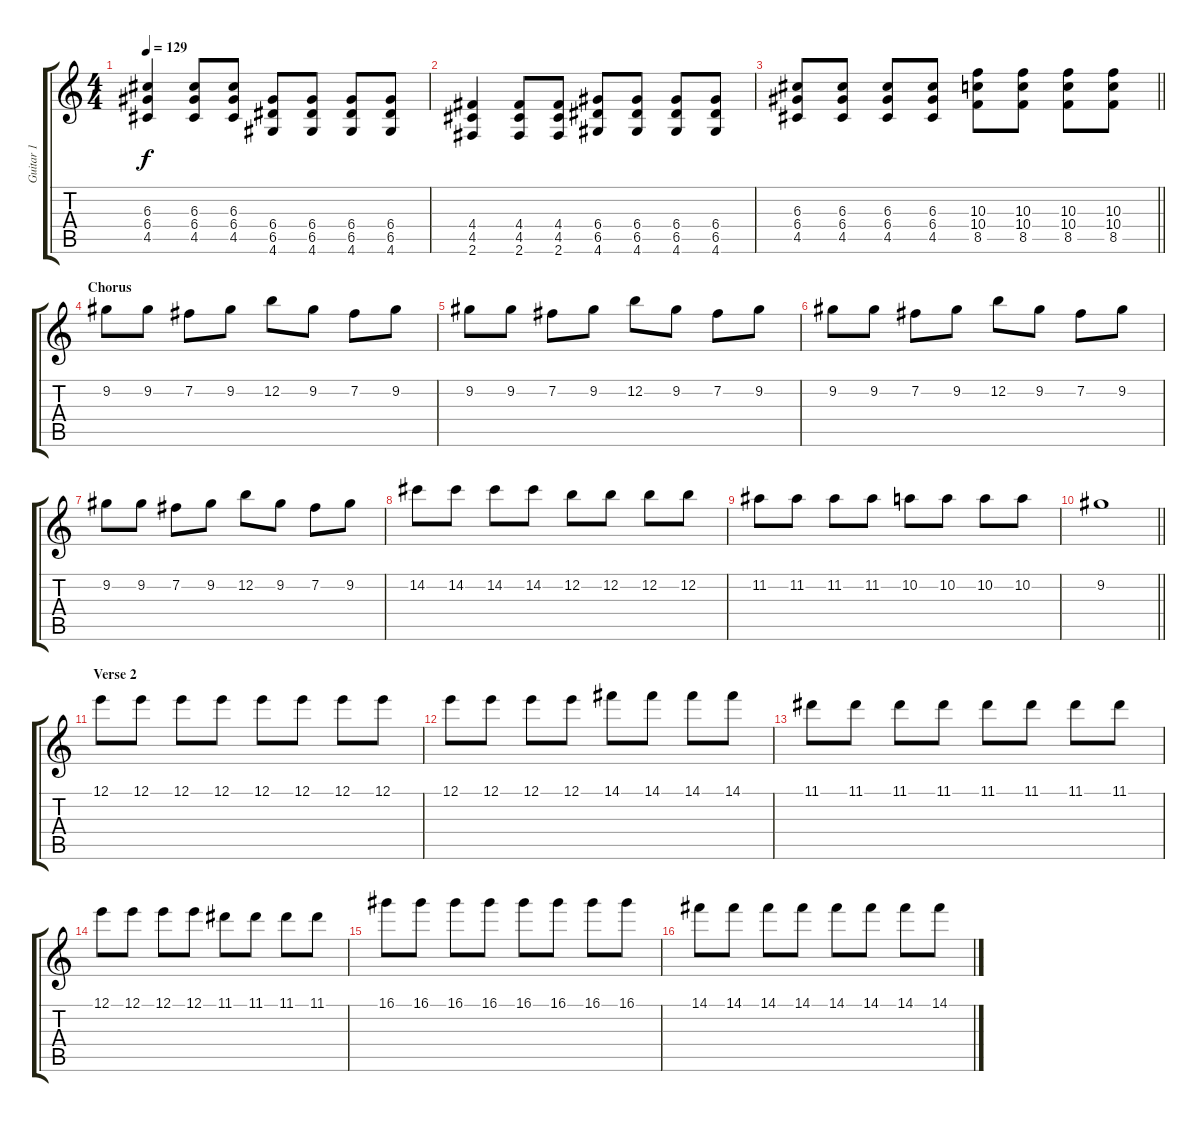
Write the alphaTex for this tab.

\track ("Guitar 1" "Guitar 1") {instrument distortionguitar}
\staff {score tabs}
\tuning (E4 B3 G3 D3 A2 E2) {hide}
\ts (4 4)
\tempo 129
\clef g2
\ks c
(6.3 6.4 4.5).4{dy f} (6.3 6.4 4.5).8 (6.3 6.4 4.5).8 (6.4 6.5 4.6).8 (6.4 6.5 4.6).8 (6.4 6.5 4.6).8 (6.4 6.5 4.6).8 |
(4.4 4.5 2.6).4 (4.4 4.5 2.6).8 (4.4 4.5 2.6).8 (6.4 6.5 4.6).8 (6.4 6.5 4.6).8 (6.4 6.5 4.6).8 (6.4 6.5 4.6).8 |
\barLineRight lightlight
(6.3 6.4 4.5).8 (6.3 6.4 4.5).8 (6.3 6.4 4.5).8 (6.3 6.4 4.5).8 (10.3 10.4 8.5).8 (10.3 10.4 8.5).8 (10.3 10.4 8.5).8 (10.3 10.4 8.5).8 |
\section ("" "Chorus")
9.2.8 9.2.8 7.2.8 9.2.8 12.2.8 9.2.8 7.2.8 9.2.8 |
9.2.8 9.2.8 7.2.8 9.2.8 12.2.8 9.2.8 7.2.8 9.2.8 |
9.2.8 9.2.8 7.2.8 9.2.8 12.2.8 9.2.8 7.2.8 9.2.8 |
9.2.8 9.2.8 7.2.8 9.2.8 12.2.8 9.2.8 7.2.8 9.2.8 |
14.2.8 14.2.8 14.2.8 14.2.8 12.2.8 12.2.8 12.2.8 12.2.8 |
11.2.8 11.2.8 11.2.8 11.2.8 10.2.8 10.2.8 10.2.8 10.2.8 |
\barLineRight lightlight
9.2.1 |
\section ("" "Verse 2")
12.1.8 12.1.8 12.1.8 12.1.8 12.1.8 12.1.8 12.1.8 12.1.8 |
12.1.8 12.1.8 12.1.8 12.1.8 14.1.8 14.1.8 14.1.8 14.1.8 |
11.1.8 11.1.8 11.1.8 11.1.8 11.1.8 11.1.8 11.1.8 11.1.8 |
12.1.8 12.1.8 12.1.8 12.1.8 11.1.8 11.1.8 11.1.8 11.1.8 |
16.1.8 16.1.8 16.1.8 16.1.8 16.1.8 16.1.8 16.1.8 16.1.8 |
14.1.8 14.1.8 14.1.8 14.1.8 14.1.8 14.1.8 14.1.8 14.1.8
